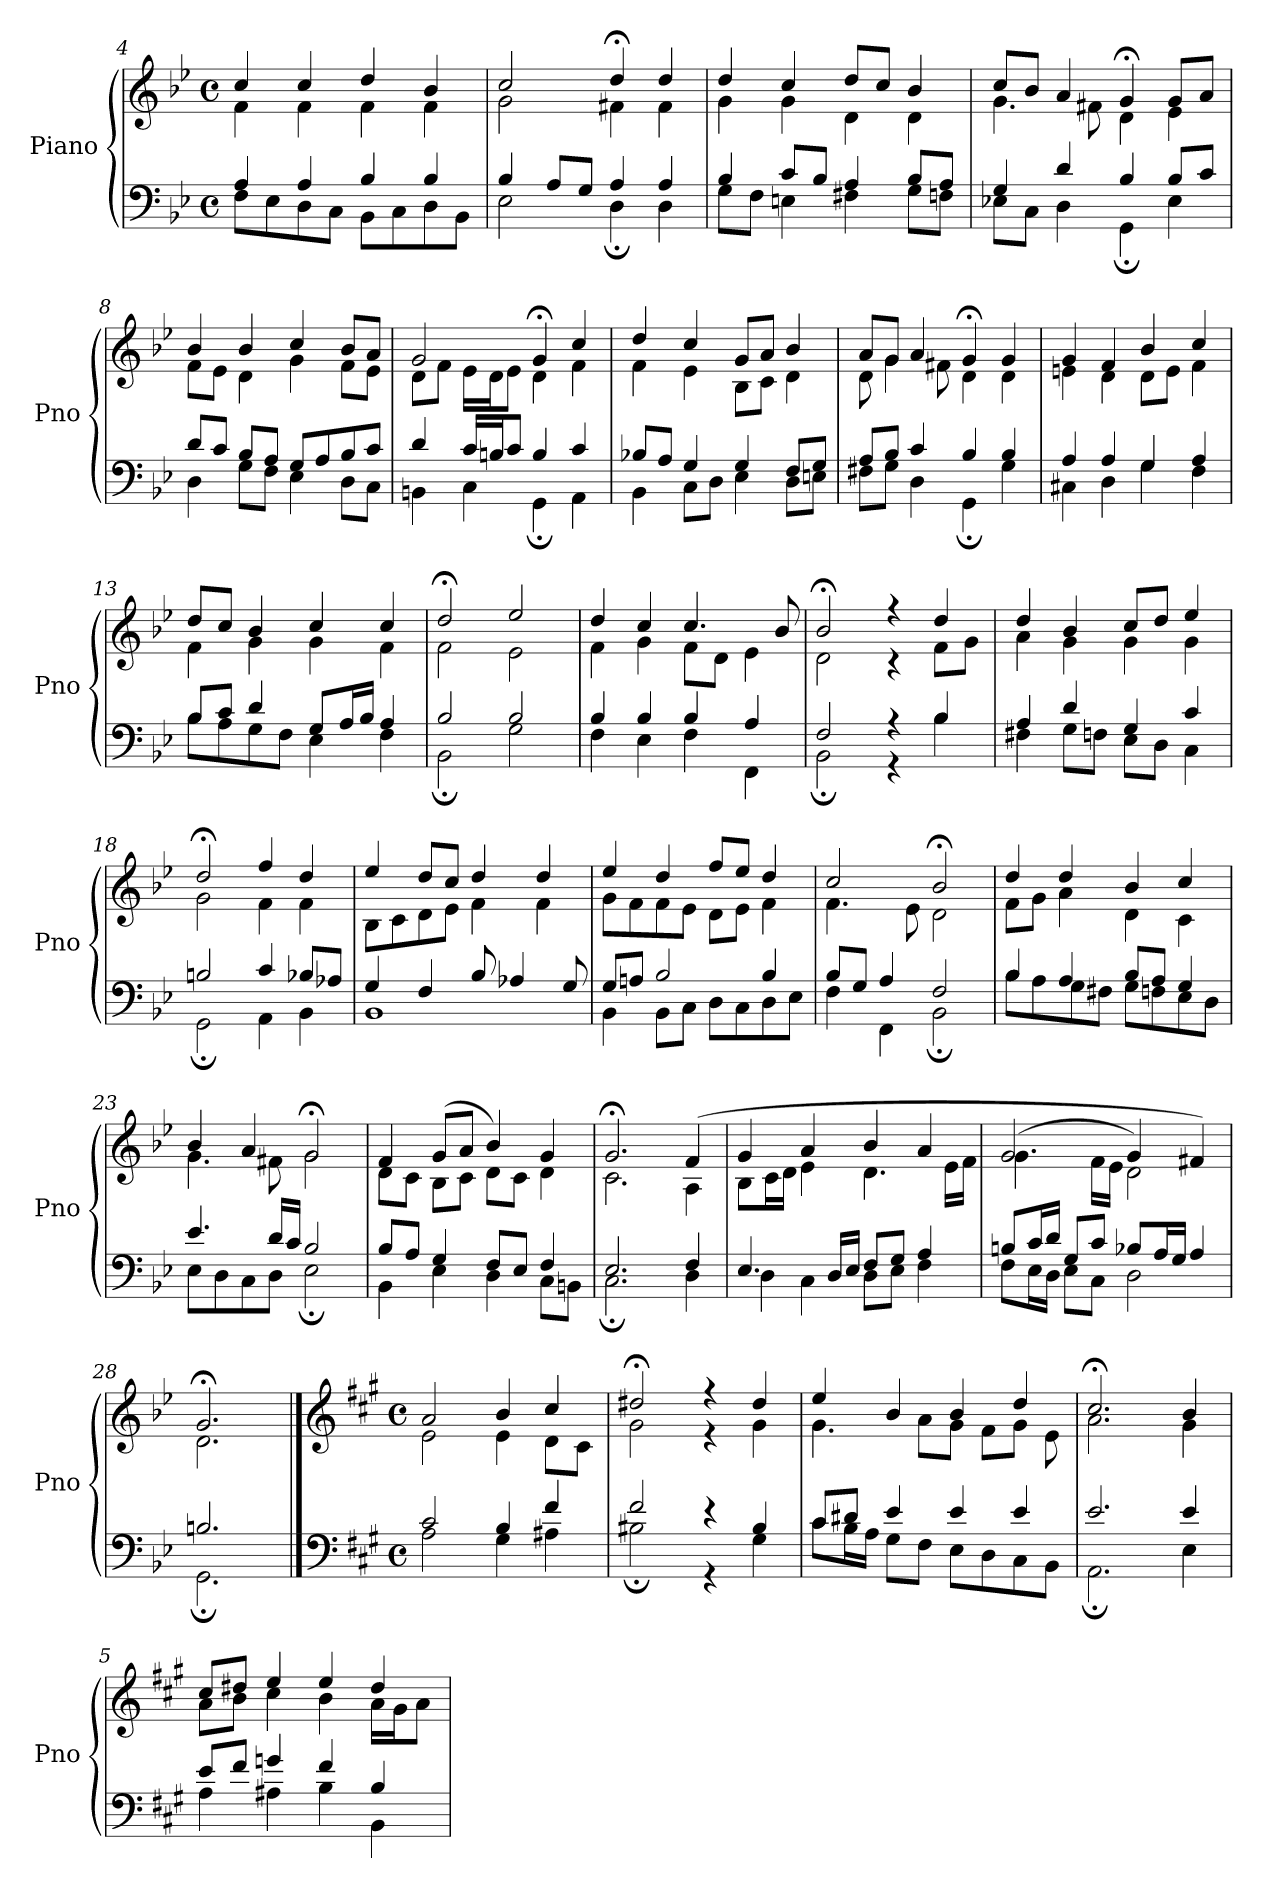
**kern	**kern
*part1	*part1
*staff2	*staff1
*I"Piano	*
*I'Pno	*
*clefF4	*clefG2
*k[b-e-]	*k[b-e-]
*M4/4	*M4/4
*met(c)	*met(c)
=4	=4
*^	*^
4A/	8F\L	4cc/	4f\
.	8E-\	.	.
4A/	8D\	4cc/	4f\
.	8C\J	.	.
4B-/	8BB-\L	4dd/	4f\
.	8C\	.	.
4B-/	8D\	4b-/	4f\
.	8BB-\J	.	.
=5	=5	=5	=5
4B-/	2E-\	2cc/	2g\
8A/L	.	.	.
8G/J	.	.	.
4A/	4D;\	4dd;</	4f#X\
4A/	4D\	4dd/	4f#\
=6	=6	=6	=6
4B-/	8G\L	4dd/	4g\
.	8F\J	.	.
8c/L	4En\	4cc/	4g\
8B-/J	.	.	.
4A/	4F#X\	8dd/L	4d\
.	.	8cc/J	.
8B-/L	8G\L	4b-/	4d\
8A/J	8Fn\J	.	.
=7	=7	=7	=7
4G/	8E-X\L	8cc/L	4.g\
.	8C\J	8b-/J	.
4d/	4D\	4a/	.
.	.	.	8f#X\
4B-/	4GG;\	4g;</	4d\
8B-/L	4E-\	8g/L	4e-\
8c/J	.	8a/J	.
=8	=8	=8	=8
8d/L	4D\	4b-/	8f\L
8c/J	.	.	8e-\J
8B-/L	8G\L	4b-/	4d\
8A/J	8F\J	.	.
8G/L	4E-\	4cc/	4g\
8A/	.	.	.
8B-/	8D\L	8b-/L	8f\L
8c/J	8C\J	8a/J	8e-\J
=9	=9	=9	=9
4d/	4BBn\	2g/	8d\L
.	.	.	8f\J
16c/LL	4C\	.	16e-\LL
16Bn/J	.	.	16d\J
8c/J	.	.	8e-\J
4B/	4GG;\	4g;</	4d\
4c/	4AA\	4cc/	4f\
=10	=10	=10	=10
8B-X/L	4BB-\	4dd/	4f\
8A/J	.	.	.
4G/	8C\L	4cc/	4e-\
.	8D\J	.	.
4G/	4E-\	8g/L	8B-\L
.	.	8a/J	8c\J
8F/L	8D\L	4b-/	4d\
8G/J	8En\J	.	.
=11	=11	=11	=11
8A/L	8F#X\L	8a/L	8d\
8B-/J	8G\J	8g/J	4g\
4c/	4D\	4a/	.
.	.	.	8f#X\
4B-/	4GG;\	4g;</	4d\
4B-/	4G\	4g/	4d\
=12	=12	=12	=12
4A/	4C#X\	4g/	4en\
4A/	4D\	4f/	4d\
4G/	4G\	4b-/	8d\L
.	.	.	8e\J
4A/	4F\	4cc/	4f\
=13	=13	=13	=13
8B-/L	8B-\L	8dd/L	4f\
8c/J	8A\	8cc/J	.
4d/	8G\	4b-/	4g\
.	8F\J	.	.
8G/L	4E-\	4cc/	4g\
16A/L	.	.	.
16B-/JJ	.	.	.
4A/	4F\	4cc/	4f\
=14	=14	=14	=14
2B-/	2BB-;\	2dd;</	2f\
2B-/	2G\	2ee-/	2e-\
=15	=15	=15	=15
4B-/	4F\	4dd/	4f\
4B-/	4E-\	4cc/	4g\
4B-/	4F\	4.cc/	8f\L
.	.	.	8d\J
4A/	4FF\	.	4e-\
.	.	8b-/	.
=16	=16	=16	=16
2F/	2BB-;\	2b-;</	2d\
4r	4r	4r	4r
4B-/	4B-\	4dd/	8f\L
.	.	.	8g\J
=17	=17	=17	=17
4A/	4F#X\	4dd/	4a\
4d/	8G\L	4b-/	4g\
.	8Fn\J	.	.
4G/	8E-\L	8cc/L	4g\
.	8D\J	8dd/J	.
4c/	4C\	4ee-/	4g\
=18	=18	=18	=18
2Bn/	2GG;\	2dd;</	2g\
4c/	4AA\	4ff/	4f\
8B-X/L	4BB-\	4dd/	4f\
8A-X/J	.	.	.
=19	=19	=19	=19
4G/	1BB-	4ee-/	8B-\L
.	.	.	8c\
4F/	.	8dd/L	8d\
.	.	8cc/J	8e-\J
8B-/	.	4dd/	4f\
4A-X/	.	.	.
.	.	4dd/	4f\
8G/	.	.	.
=20	=20	=20	=20
8G/L	4BB-\	4ee-/	8g\L
8An/J	.	.	8f\
2B-/	8BB-\L	4dd/	8f\
.	8C\J	.	8e-\J
.	8D\L	8ff/L	8d\L
.	8C\	8ee-/J	8e-\J
4B-/	8D\	4dd/	4f\
.	8E-\J	.	.
=21	=21	=21	=21
8B-/L	4F\	2cc/	4.f\
8G/J	.	.	.
4A/	4FF\	.	.
.	.	.	8e-\
2F/	2BB-;\	2b-;</	2d\
=22	=22	=22	=22
4B-/	8B-\L	4dd/	8f\L
.	8A\	.	8g\J
4A/	8G\	4dd/	4a\
.	8F#X\J	.	.
8B-/L	8G\L	4b-/	4d\
8A/J	8Fn\	.	.
4G/	8E-\	4cc/	4c\
.	8D\J	.	.
=23	=23	=23	=23
4.e-/	8E-\L	4b-/	4.g\
.	8D\	.	.
.	8C\	4a/	.
16d/LL	8D\J	.	8f#X\
16c/JJ	.	.	.
2B-/	2E-;\	2g;</	2g\
=24	=24	=24	=24
8B-/L	4BB-\	4f/	8d\L
8A/J	.	.	8c\J
4G/	4E-\	(>8g/L	8B-\L
.	.	8a/J	8c\J
8F/L	4D\	4b-/)	8d\L
8E-/J	.	.	8c\J
4F/	8C\L	4g/	4d\
.	8BBn\J	.	.
=25	=25	=25	=25
2.E-/	2.C;\	2.g;</	2.c\
4F/	4D\	(>4f/	4A\
=26	=26	=26	=26
4.E-/	4D\	4g/	8B-\L
.	.	.	16c\L
.	.	.	16d\JJ
.	4C\	4a/	4e-\
16D/LL	.	.	.
16E-/JJ	.	.	.
8F/L	8D\L	4b-/	4.d\
8G/J	8E-\J	.	.
4A/	4F\	4a/	.
.	.	.	16e-\LL
.	.	.	16f\JJ
=27	=27	=27	=27
8Bn/L	8F\L	(>2g/	4.g\
16c/L	16E-\L	.	.
16d/JJ	16D\JJ	.	.
8G/L	8E-\L	.	.
8c/J	8C\J	.	16f\LL
.	.	.	16e-\JJ
8B-X/L	2D\	4g/)	2d\
16A/L	.	.	.
16G/JJ	.	.	.
4A/	.	4f#X/)	.
=28	=28	=28	=28
2.Bn/	2.GG;\	2.g;</	2.d\
==1	==1	==1	==1
*clefF4	*	*clefG2	*
*k[f#c#g#]	*	*k[f#c#g#]	*
*M4/4	*	*M4/4	*
*met(c)	*	*met(c)	*
2c#/	2A\	2a/	2e\
4B/	4G#\	4b/	4e\
4f#/	4A#X\	4cc#/	8d\L
.	.	.	8c#\J
=2	=2	=2	=2
2f#/	2B#X;\	2dd#X;</	2g#\
4r	4r	4r	4r
4B#/	4G#\	4dd#/	4g#\
=3	=3	=3	=3
8c#/L	8c#\L	4ee/	4.g#\
8d#X/J	16B\L	.	.
.	16A\JJ	.	.
4e/	8G#\L	4b/	.
.	8F#\J	.	8a\L
4e/	8E\L	4b/	8g#\J
.	8D\	.	8f#\L
4e/	8C#\	4dd/	8g#\J
.	8BB\J	.	8e\
=4	=4	=4	=4
2.e/	2.AA;\	2.cc#;</	2.a\
4e/	4E\	4b/	4g#\
=5	=5	=5	=5
8e/L	4A\	8cc#/L	8a\L
8f#/J	.	8dd#X/J	8b\J
4gn/	4A#X\	4ee/	4cc#\
4f#/	4B\	4ee/	4b\
4B/	4BB\	4dd#/	16a\LL
.	.	.	16g#\J
.	.	.	8a\J
*v	*v	*	*
*	*v	*v
=	=
*-	*-
